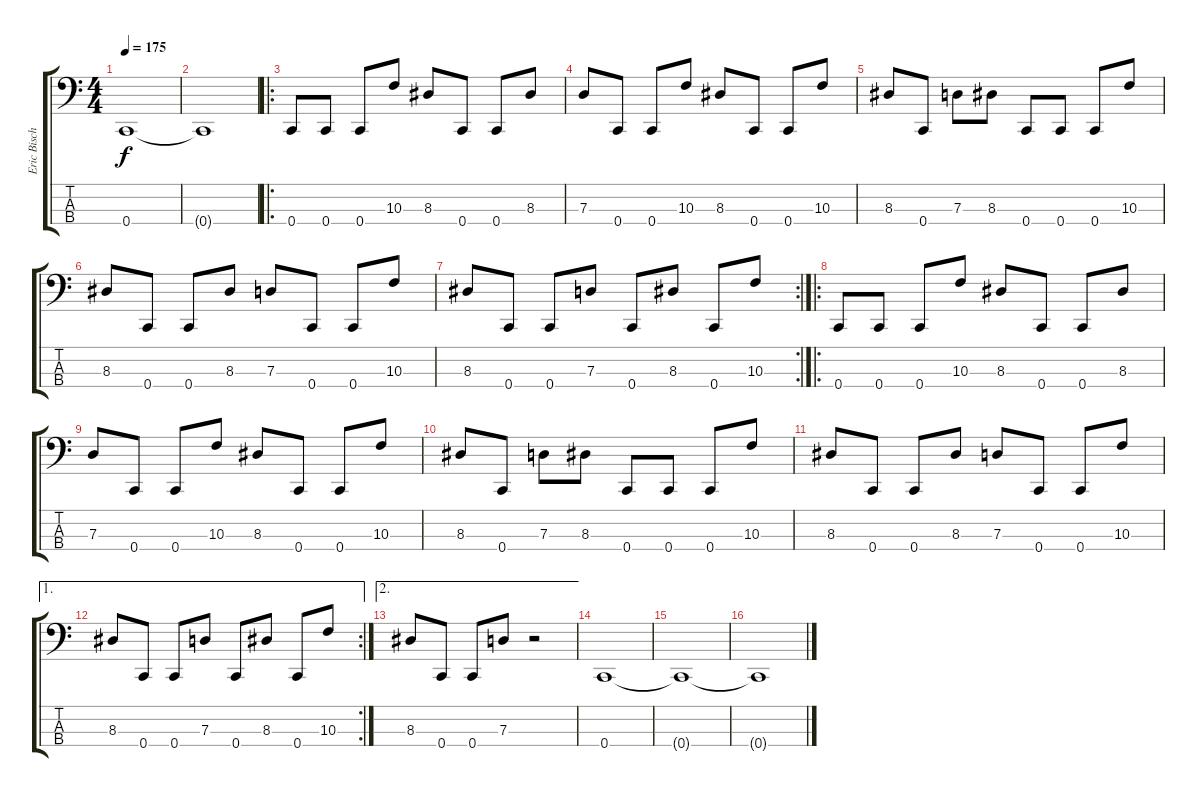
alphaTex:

\track ("Eric Bischoff" "Eric Bisch") {instrument electricbasspick}
\staff {score tabs}
\tuning (F2 C2 G1 C1) {hide}
\ts (4 4)
\tempo 175
\clef f4
\ks c
0.4.1{dy f} |
0.4{t}.1 |
\ro
0.4.8 0.4.8 0.4.8 10.3.8 8.3.8 0.4.8 0.4.8 8.3.8 |
7.3.8 0.4.8 0.4.8 10.3.8 8.3.8 0.4.8 0.4.8 10.3.8 |
8.3.8 0.4.8 7.3.8 8.3.8 0.4.8 0.4.8 0.4.8 10.3.8 |
8.3.8 0.4.8 0.4.8 8.3.8 7.3.8 0.4.8 0.4.8 10.3.8 |
\rc 2
8.3.8 0.4.8 0.4.8 7.3.8 0.4.8 8.3.8 0.4.8 10.3.8 |
\ro
0.4.8 0.4.8 0.4.8 10.3.8 8.3.8 0.4.8 0.4.8 8.3.8 |
7.3.8 0.4.8 0.4.8 10.3.8 8.3.8 0.4.8 0.4.8 10.3.8 |
8.3.8 0.4.8 7.3.8 8.3.8 0.4.8 0.4.8 0.4.8 10.3.8 |
8.3.8 0.4.8 0.4.8 8.3.8 7.3.8 0.4.8 0.4.8 10.3.8 |
\ae 1
\rc 2
8.3.8 0.4.8 0.4.8 7.3.8 0.4.8 8.3.8 0.4.8 10.3.8 |
\ae 2
8.3.8 0.4.8 0.4.8 7.3.8 r.2 |
0.4.1 |
0.4{t}.1 |
0.4{t}.1
